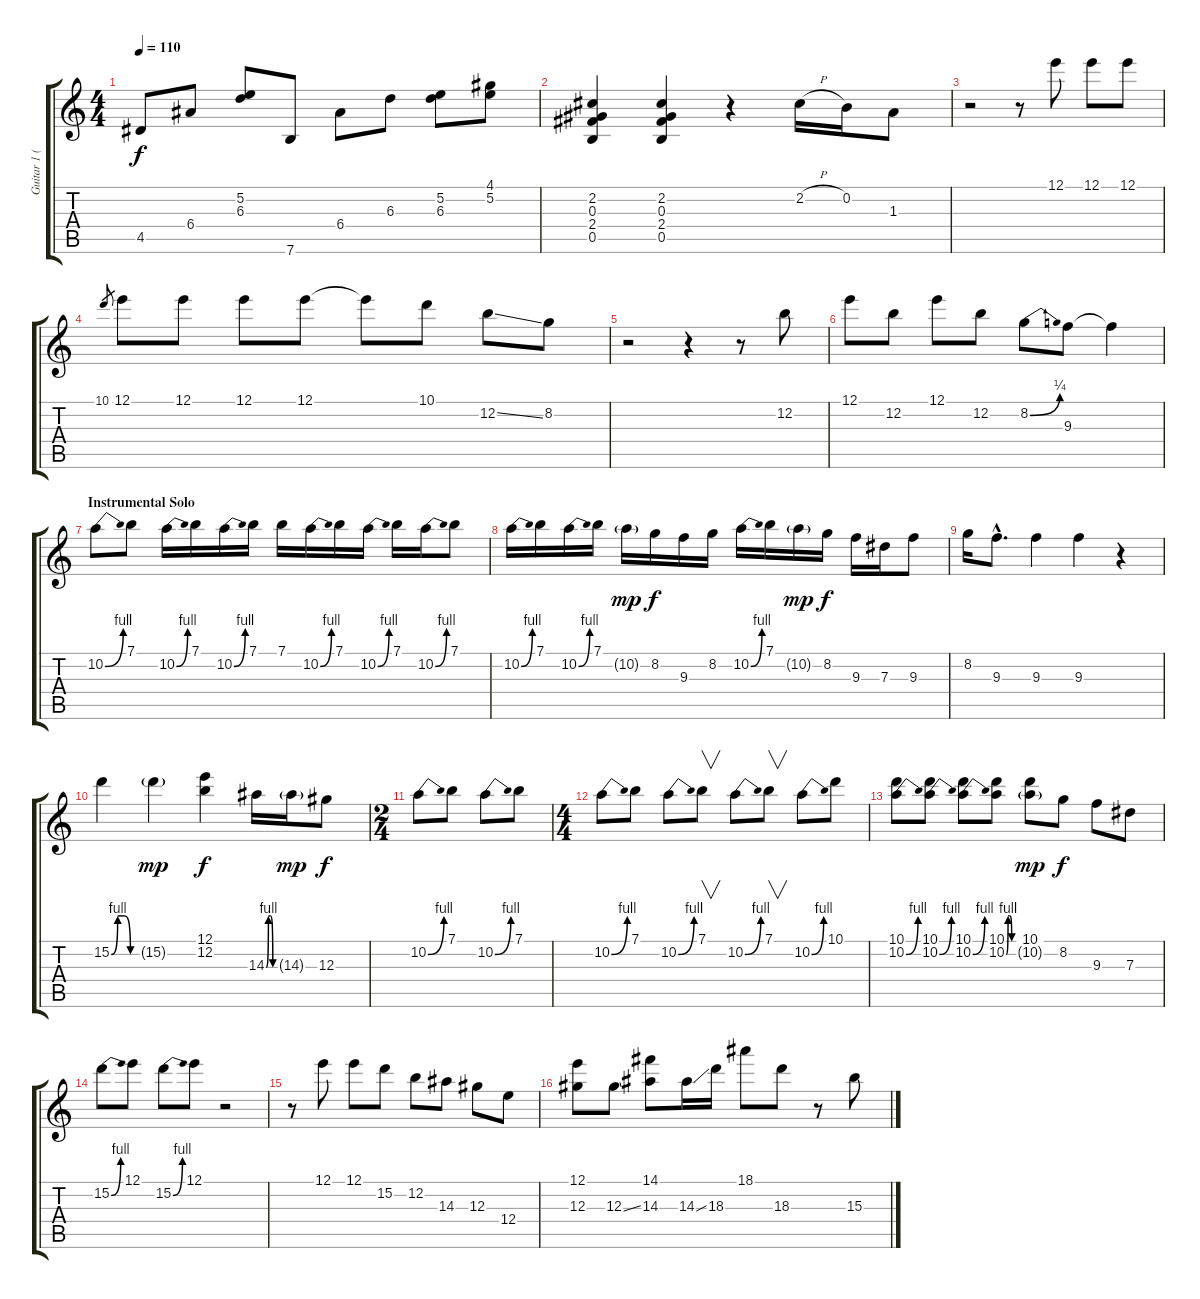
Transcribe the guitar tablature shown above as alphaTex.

\track ("Guitar 1 (Wah-Wah & Slide)" "Guitar 1 (") {instrument electricguitarclean}
\staff {score tabs}
\tuning (E4 B3 Ab3 E3 B2 E2) {hide}
\ts (4 4)
\tempo 110
\clef g2
\ks c
4.5.8{dy f} 6.4.8 (5.2 6.3).8 7.6.8 6.4.8 6.3.8 (5.2 6.3).8 (4.1 5.2).8 |
(2.2 0.3 2.4 0.5).4 (2.2 0.3 2.4 0.5).4 r.4 2.2{h}.16 0.2.16 1.3.8 |
r.2 r.8 12.1.8 12.1.8 12.1.8 |
10.1.8{gr} 12.1.8 12.1.8 12.1.8 12.1.8 12.1{t}.8 10.1.8 12.2{ss}.8 8.2.8 |
r.2 r.4 r.8 12.2.8 |
12.1.8 12.2.8 12.1.8 12.2.8 8.2{be (bend 0 0 60 1)}.8 9.3.8 9.3{t}.4 |
\section ("" "Instrumental Solo")
10.2{be (bend 0 0 60 4)}.8 7.1.8 10.2{be (bend 0 0 60 4)}.16 7.1.16 10.2{be (bend 0 0 60 4)}.16 7.1.16 7.1.16 10.2{be (bend 0 0 60 4)}.16 7.1.16 10.2{be (bend 0 0 60 4)}.16 7.1.16 10.2{be (bend 0 0 60 4)}.16 7.1.8 |
10.2{be (bend 0 0 60 4)}.16 7.1.16 10.2{be (bend 0 0 60 4)}.16 7.1.16 10.2{g}.16{dy mp} 8.2.16{dy f} 9.3.16 8.2.16 10.2{be (bend 0 0 60 4)}.16 7.1.16 10.2{g}.16{dy mp} 8.2.16{dy f} 9.3.16 7.3.16 9.3.8 |
8.2.16 9.3{hac}.8{d} 9.3.4 9.3.4 r.4 |
15.2{be (custom 0 0 15 4 30 4 45 0 60 0)}.4 15.2{g}.4{dy mp} (12.1 12.2).4{dy f} 14.3{be (custom 0 0 15 4 30 4 45 0 60 0)}.16 14.3{g}.16{dy mp} 12.3.8{dy f} |
\ts (2 4)
10.2{be (bend 0 0 60 4)}.8 7.1.8 10.2{be (bend 0 0 60 4)}.8 7.1.8 |
\ts (4 4)
10.2{be (bend 0 0 60 4)}.8 7.1.8 10.2{be (bend 0 0 60 4)}.8 7.1.8{v} 10.2{be (bend 0 0 60 4)}.8 7.1.8{v} 10.2{be (bend 0 0 60 4)}.8 10.1.8 |
(10.1 10.2{be (bend 0 0 60 4)}).8 (10.1 10.2{be (bend 0 0 60 4)}).8 (10.1 10.2{be (bend 0 0 60 4)}).8 (10.1 10.2{be (custom 0 0 15 4 30 4 45 0 60 0)}).8 (10.1 10.2{g}).8{dy mp} 8.2.8{dy f} 9.3.8 7.3.8 |
15.2{be (bend 0 0 60 4)}.8 12.1.8 15.2{be (bend 0 0 60 4)}.8 12.1.8 r.2 |
r.8 12.1.8 12.1.8 15.2.8 12.2.8 14.3.8 12.3.8 12.4.8 |
(12.1 12.3).8 12.3{ss}.8 (14.1 14.3).8 14.3{ss}.16 18.3.16 18.1.8 18.3.8 r.8 15.3.8
